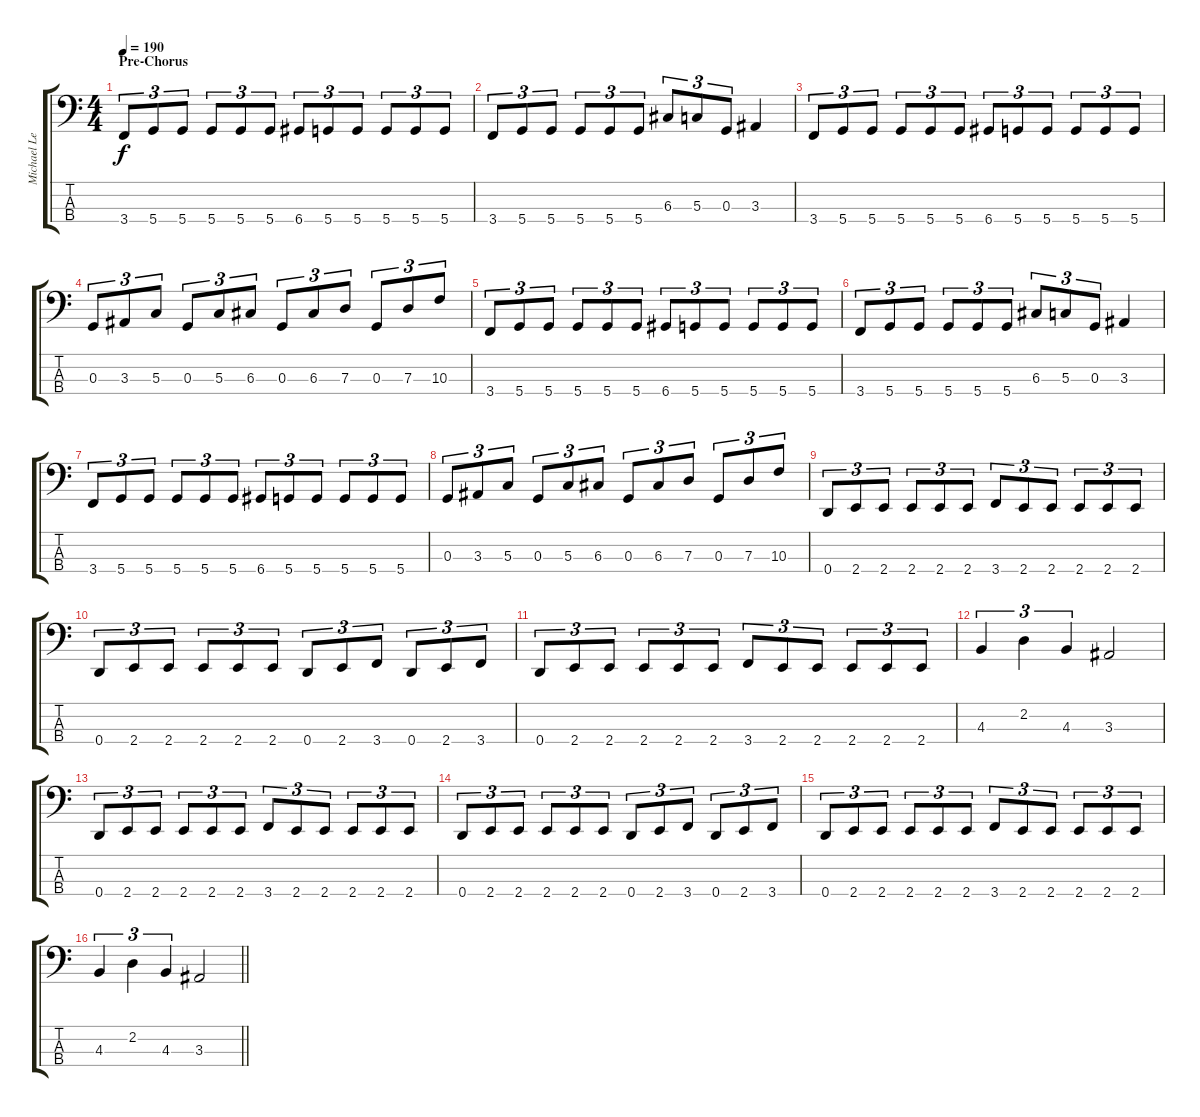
\track ("Michael LePond - Bass Guitar" "Michael Le") {instrument electricbassfinger}
\staff {score tabs}
\tuning (F2 C2 G1 D1) {hide}
\ts (4 4)
\section ("" "Pre-Chorus")
\tempo 190
\clef f4
\ks c
3.4.8{tu (3 2) dy f} 5.4.8{tu (3 2)} 5.4.8{tu (3 2)} 5.4.8{tu (3 2)} 5.4.8{tu (3 2)} 5.4.8{tu (3 2)} 6.4.8{tu (3 2)} 5.4.8{tu (3 2)} 5.4.8{tu (3 2)} 5.4.8{tu (3 2)} 5.4.8{tu (3 2)} 5.4.8{tu (3 2)} |
3.4.8{tu (3 2)} 5.4.8{tu (3 2)} 5.4.8{tu (3 2)} 5.4.8{tu (3 2)} 5.4.8{tu (3 2)} 5.4.8{tu (3 2)} 6.3.8{tu (3 2)} 5.3.8{tu (3 2)} 0.3.8{tu (3 2)} 3.3.4 |
3.4.8{tu (3 2)} 5.4.8{tu (3 2)} 5.4.8{tu (3 2)} 5.4.8{tu (3 2)} 5.4.8{tu (3 2)} 5.4.8{tu (3 2)} 6.4.8{tu (3 2)} 5.4.8{tu (3 2)} 5.4.8{tu (3 2)} 5.4.8{tu (3 2)} 5.4.8{tu (3 2)} 5.4.8{tu (3 2)} |
0.3.8{tu (3 2)} 3.3.8{tu (3 2)} 5.3.8{tu (3 2)} 0.3.8{tu (3 2)} 5.3.8{tu (3 2)} 6.3.8{tu (3 2)} 0.3.8{tu (3 2)} 6.3.8{tu (3 2)} 7.3.8{tu (3 2)} 0.3.8{tu (3 2)} 7.3.8{tu (3 2)} 10.3.8{tu (3 2)} |
3.4.8{tu (3 2)} 5.4.8{tu (3 2)} 5.4.8{tu (3 2)} 5.4.8{tu (3 2)} 5.4.8{tu (3 2)} 5.4.8{tu (3 2)} 6.4.8{tu (3 2)} 5.4.8{tu (3 2)} 5.4.8{tu (3 2)} 5.4.8{tu (3 2)} 5.4.8{tu (3 2)} 5.4.8{tu (3 2)} |
3.4.8{tu (3 2)} 5.4.8{tu (3 2)} 5.4.8{tu (3 2)} 5.4.8{tu (3 2)} 5.4.8{tu (3 2)} 5.4.8{tu (3 2)} 6.3.8{tu (3 2)} 5.3.8{tu (3 2)} 0.3.8{tu (3 2)} 3.3.4 |
3.4.8{tu (3 2)} 5.4.8{tu (3 2)} 5.4.8{tu (3 2)} 5.4.8{tu (3 2)} 5.4.8{tu (3 2)} 5.4.8{tu (3 2)} 6.4.8{tu (3 2)} 5.4.8{tu (3 2)} 5.4.8{tu (3 2)} 5.4.8{tu (3 2)} 5.4.8{tu (3 2)} 5.4.8{tu (3 2)} |
0.3.8{tu (3 2)} 3.3.8{tu (3 2)} 5.3.8{tu (3 2)} 0.3.8{tu (3 2)} 5.3.8{tu (3 2)} 6.3.8{tu (3 2)} 0.3.8{tu (3 2)} 6.3.8{tu (3 2)} 7.3.8{tu (3 2)} 0.3.8{tu (3 2)} 7.3.8{tu (3 2)} 10.3.8{tu (3 2)} |
0.4.8{tu (3 2)} 2.4.8{tu (3 2)} 2.4.8{tu (3 2)} 2.4.8{tu (3 2)} 2.4.8{tu (3 2)} 2.4.8{tu (3 2)} 3.4.8{tu (3 2)} 2.4.8{tu (3 2)} 2.4.8{tu (3 2)} 2.4.8{tu (3 2)} 2.4.8{tu (3 2)} 2.4.8{tu (3 2)} |
0.4.8{tu (3 2)} 2.4.8{tu (3 2)} 2.4.8{tu (3 2)} 2.4.8{tu (3 2)} 2.4.8{tu (3 2)} 2.4.8{tu (3 2)} 0.4.8{tu (3 2)} 2.4.8{tu (3 2)} 3.4.8{tu (3 2)} 0.4.8{tu (3 2)} 2.4.8{tu (3 2)} 3.4.8{tu (3 2)} |
0.4.8{tu (3 2)} 2.4.8{tu (3 2)} 2.4.8{tu (3 2)} 2.4.8{tu (3 2)} 2.4.8{tu (3 2)} 2.4.8{tu (3 2)} 3.4.8{tu (3 2)} 2.4.8{tu (3 2)} 2.4.8{tu (3 2)} 2.4.8{tu (3 2)} 2.4.8{tu (3 2)} 2.4.8{tu (3 2)} |
4.3.4{tu (3 2)} 2.2.4{tu (3 2)} 4.3.4{tu (3 2)} 3.3.2 |
0.4.8{tu (3 2)} 2.4.8{tu (3 2)} 2.4.8{tu (3 2)} 2.4.8{tu (3 2)} 2.4.8{tu (3 2)} 2.4.8{tu (3 2)} 3.4.8{tu (3 2)} 2.4.8{tu (3 2)} 2.4.8{tu (3 2)} 2.4.8{tu (3 2)} 2.4.8{tu (3 2)} 2.4.8{tu (3 2)} |
0.4.8{tu (3 2)} 2.4.8{tu (3 2)} 2.4.8{tu (3 2)} 2.4.8{tu (3 2)} 2.4.8{tu (3 2)} 2.4.8{tu (3 2)} 0.4.8{tu (3 2)} 2.4.8{tu (3 2)} 3.4.8{tu (3 2)} 0.4.8{tu (3 2)} 2.4.8{tu (3 2)} 3.4.8{tu (3 2)} |
0.4.8{tu (3 2)} 2.4.8{tu (3 2)} 2.4.8{tu (3 2)} 2.4.8{tu (3 2)} 2.4.8{tu (3 2)} 2.4.8{tu (3 2)} 3.4.8{tu (3 2)} 2.4.8{tu (3 2)} 2.4.8{tu (3 2)} 2.4.8{tu (3 2)} 2.4.8{tu (3 2)} 2.4.8{tu (3 2)} |
\barLineRight lightlight
4.3.4{tu (3 2)} 2.2.4{tu (3 2)} 4.3.4{tu (3 2)} 3.3.2
